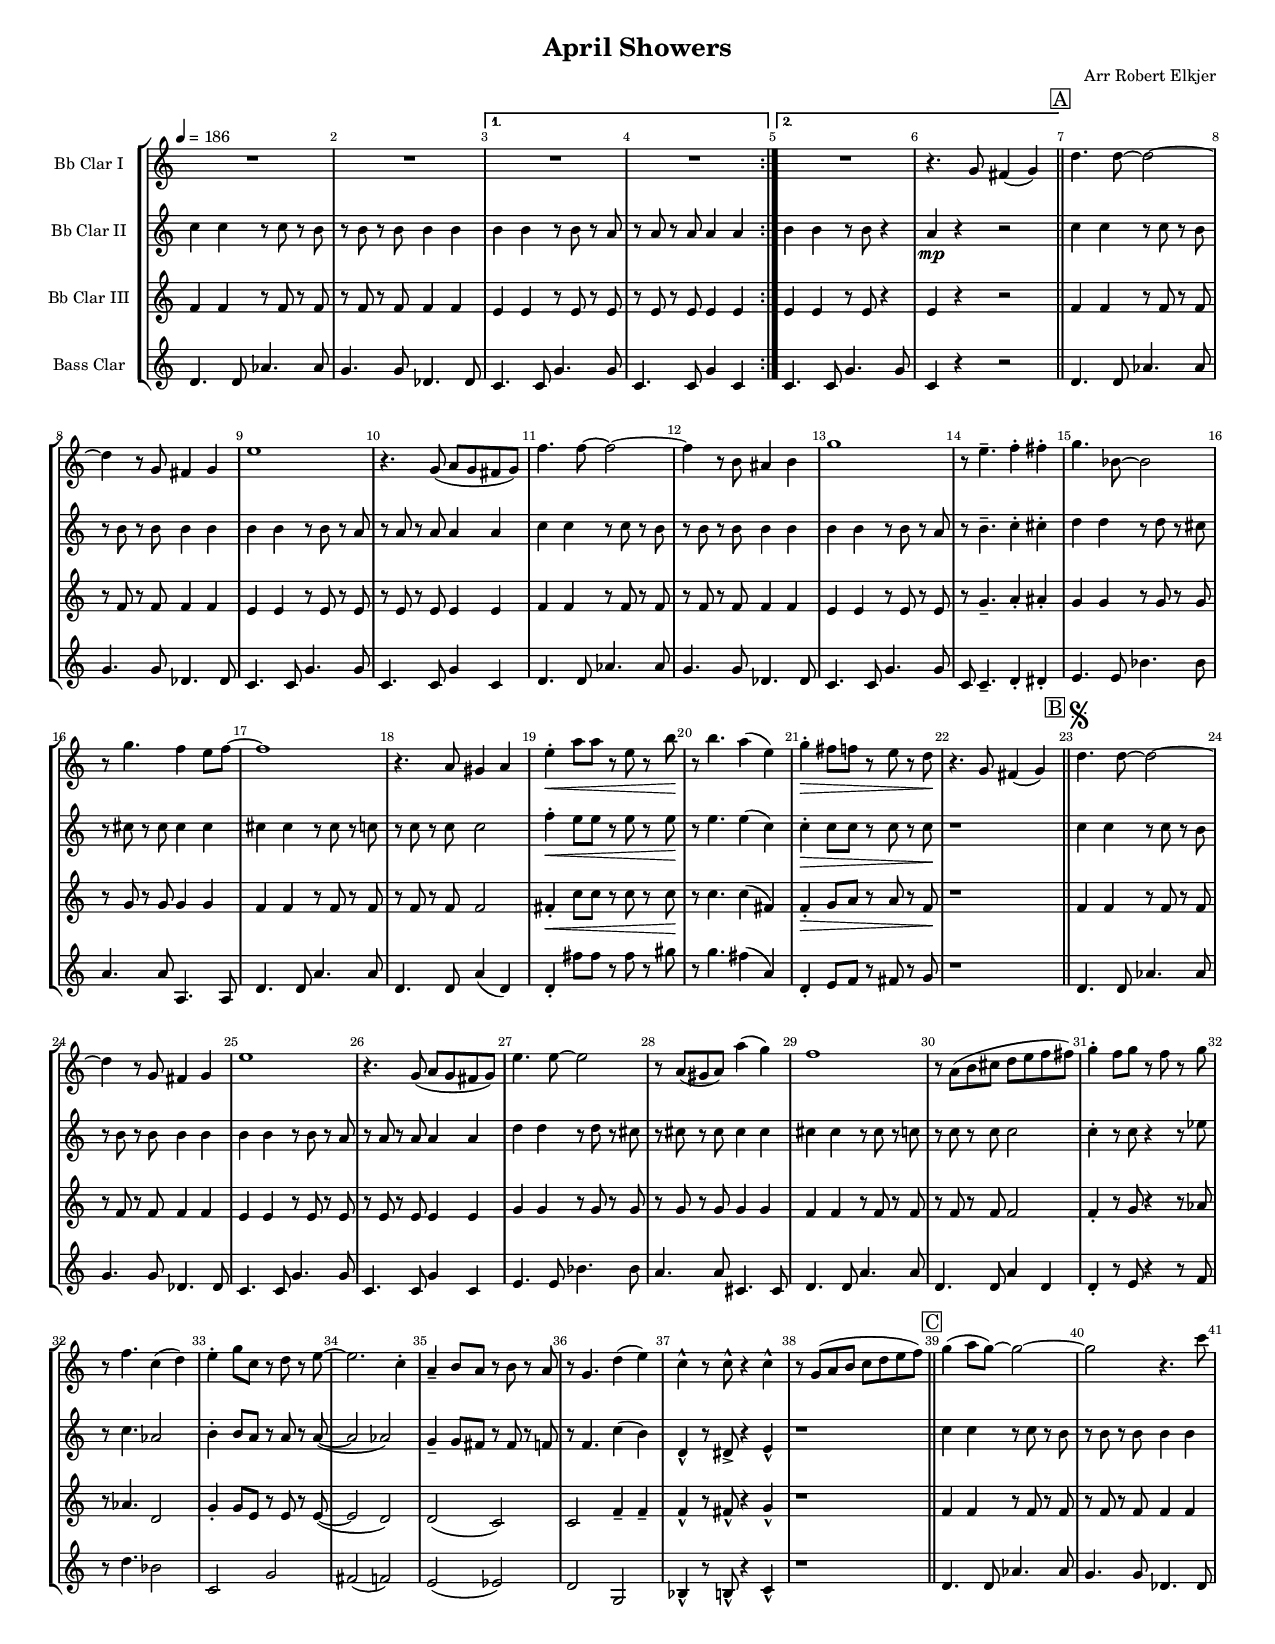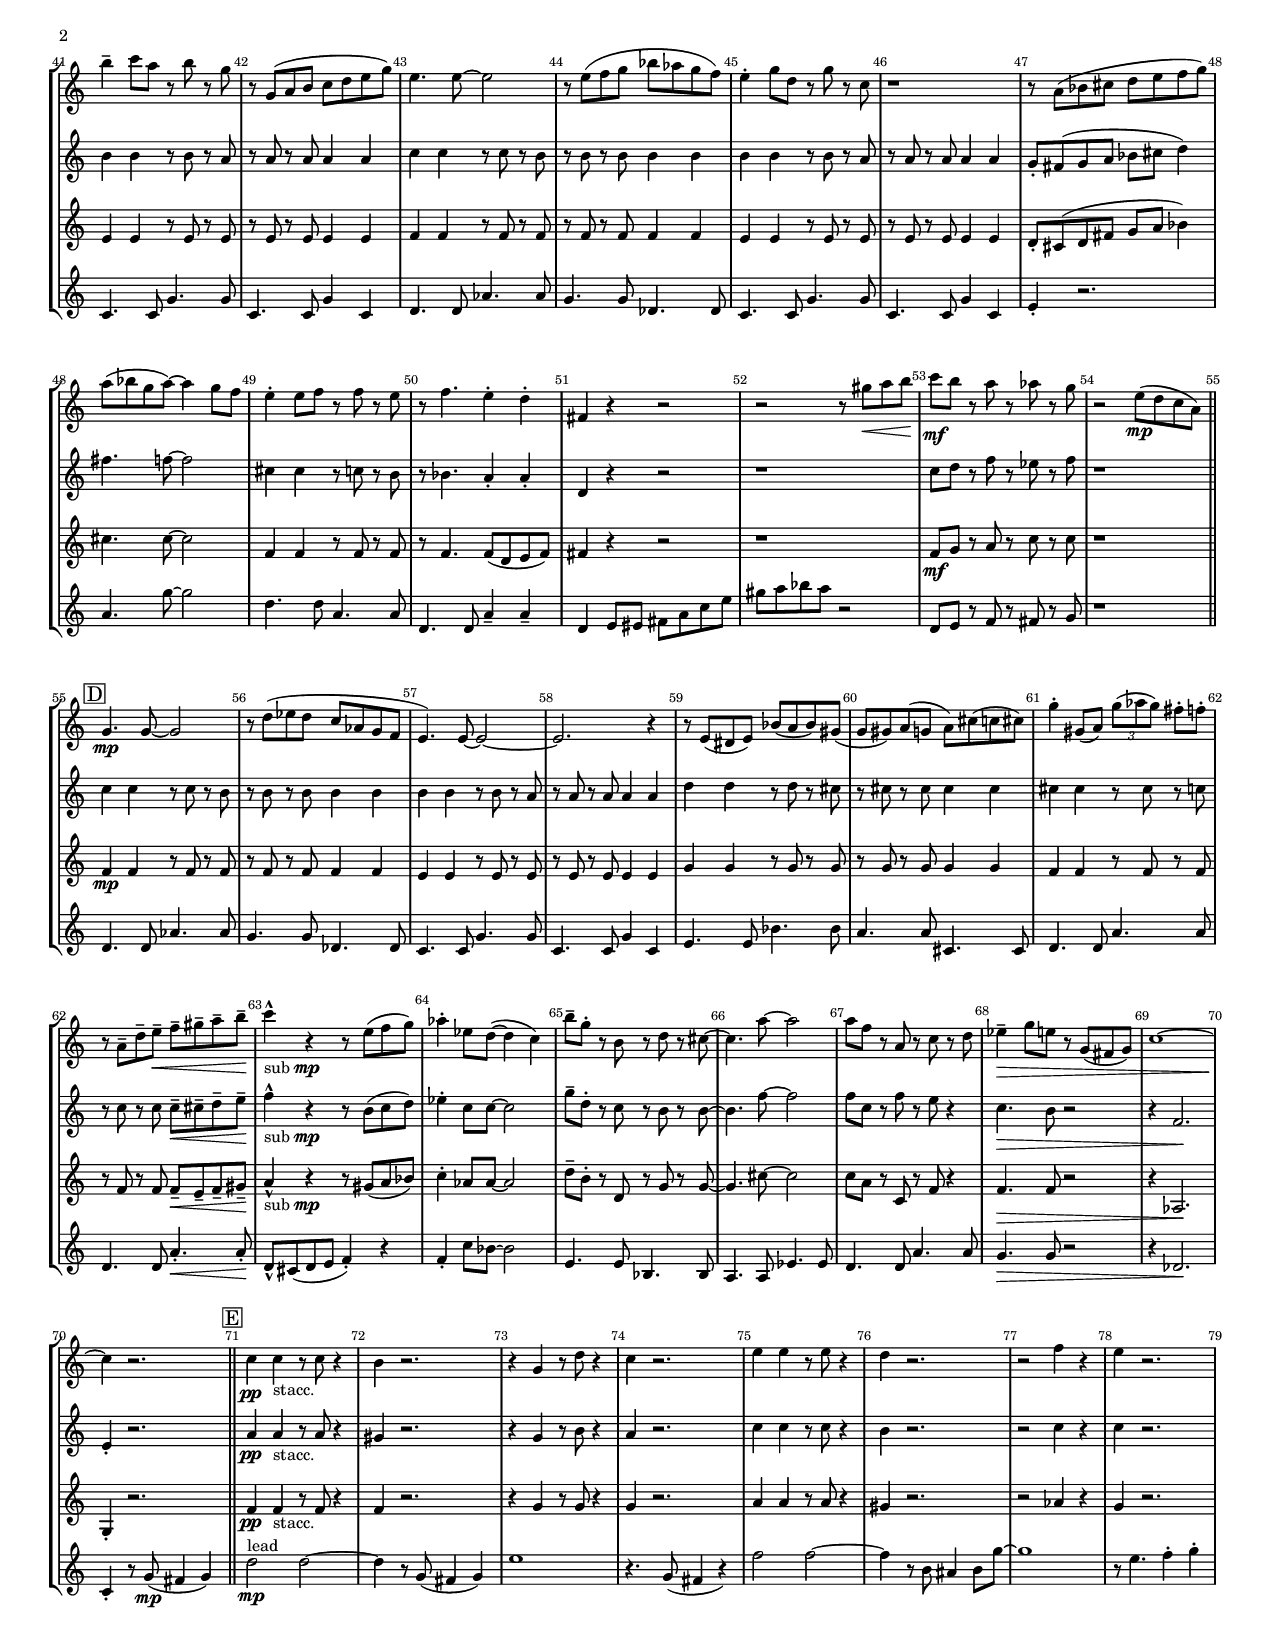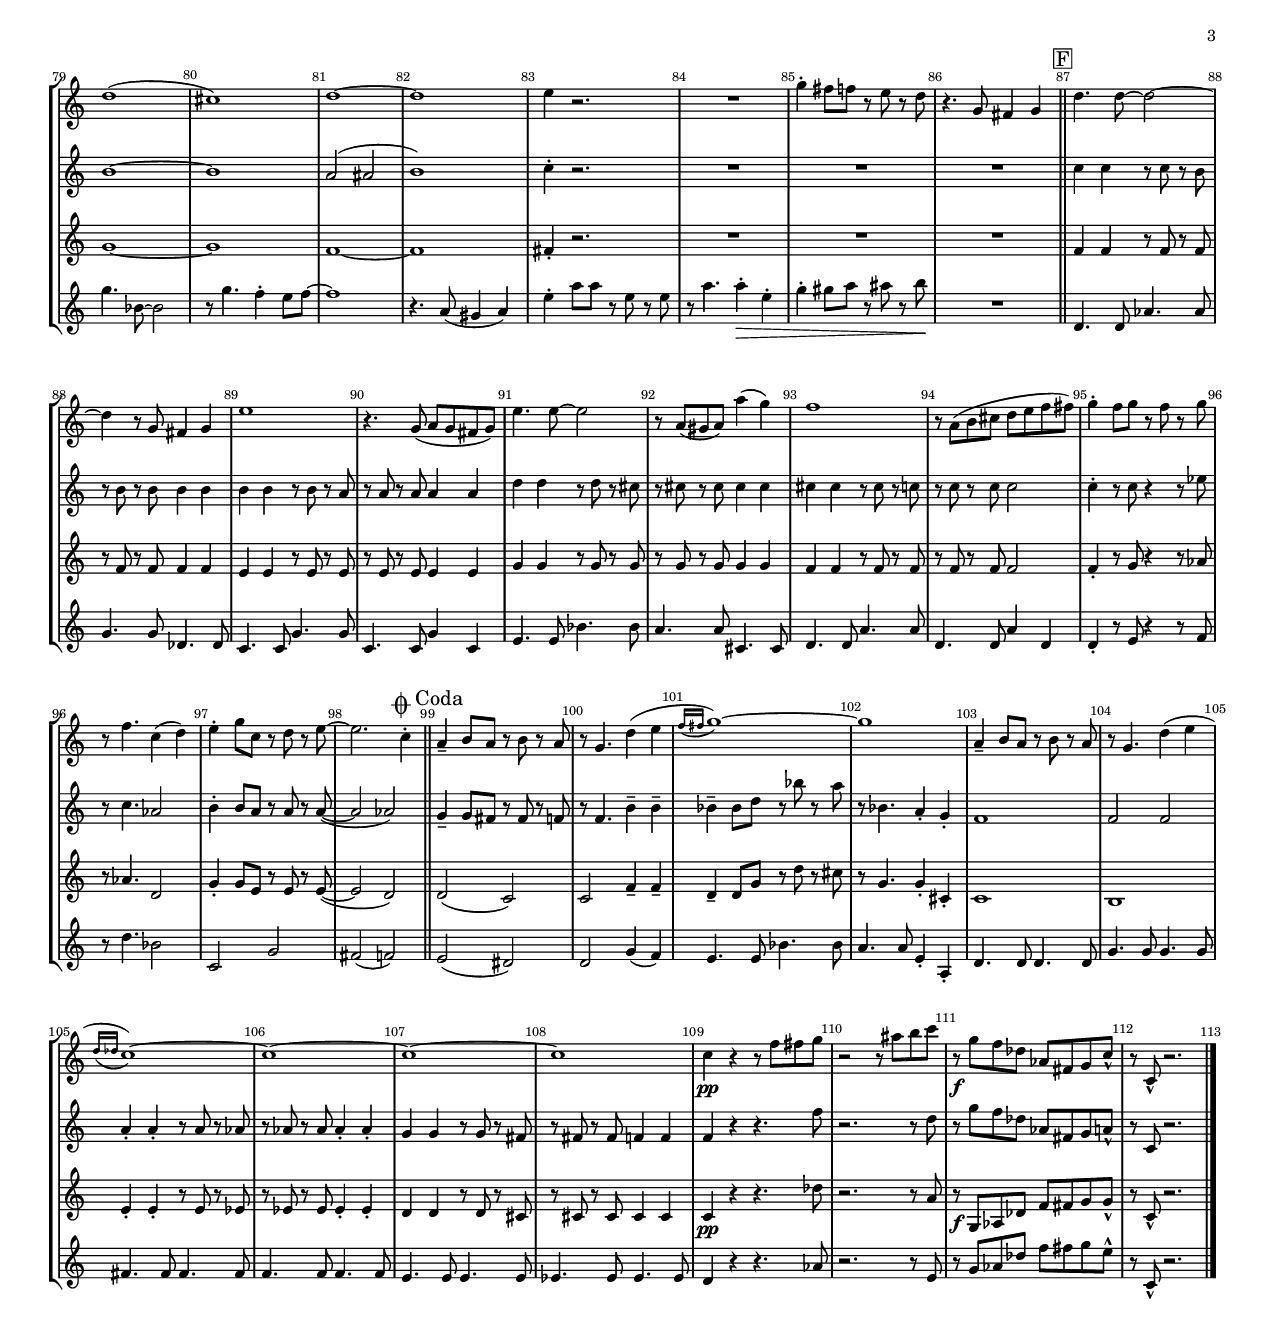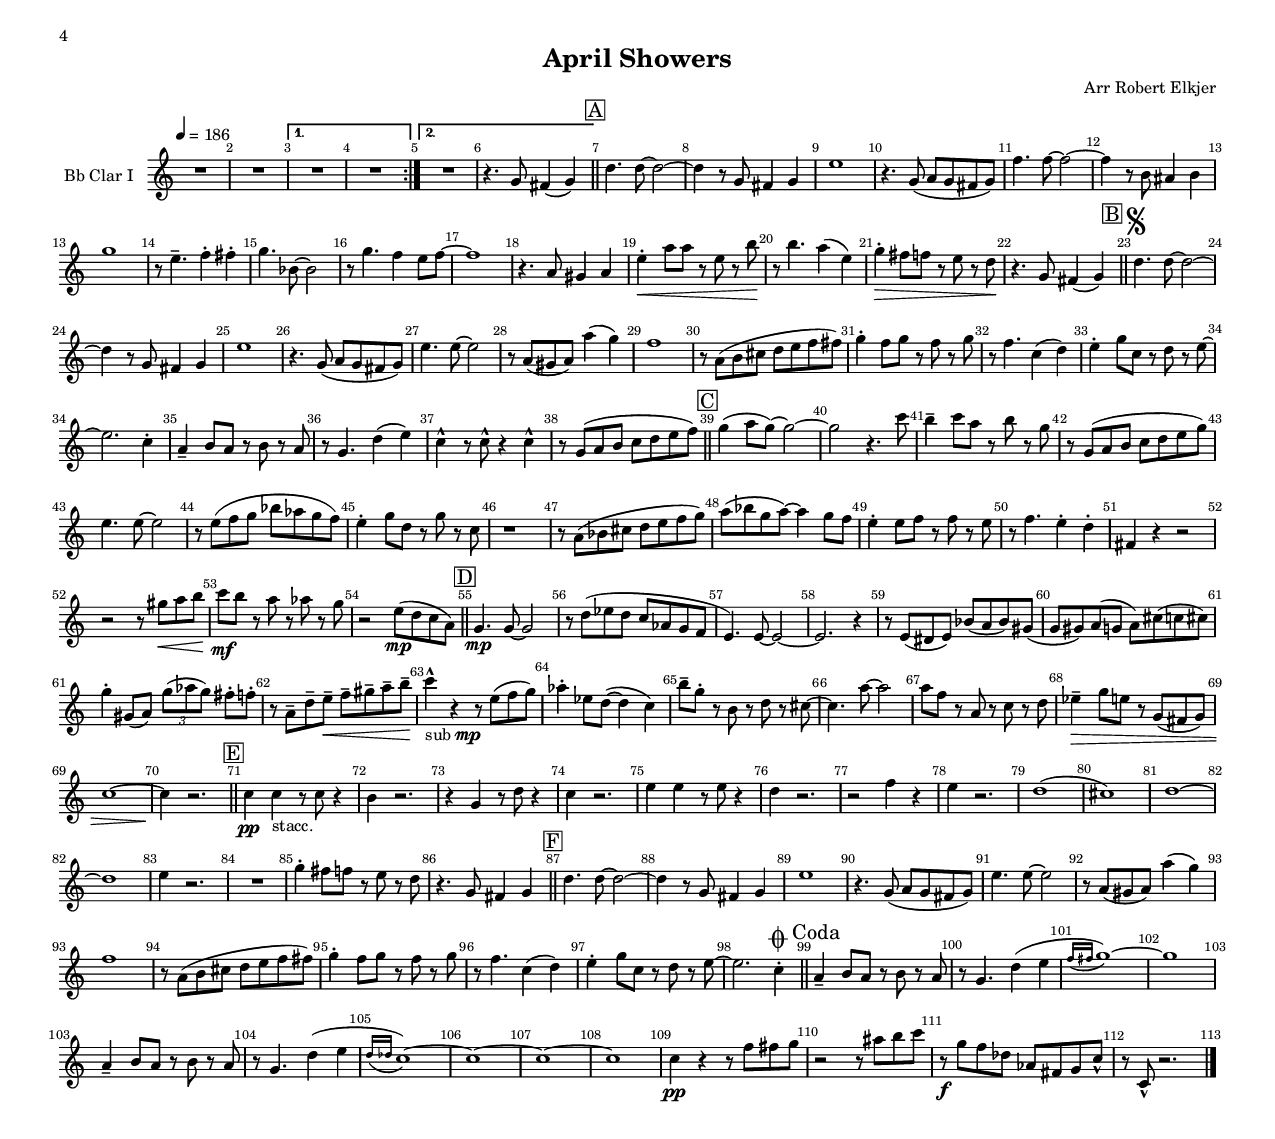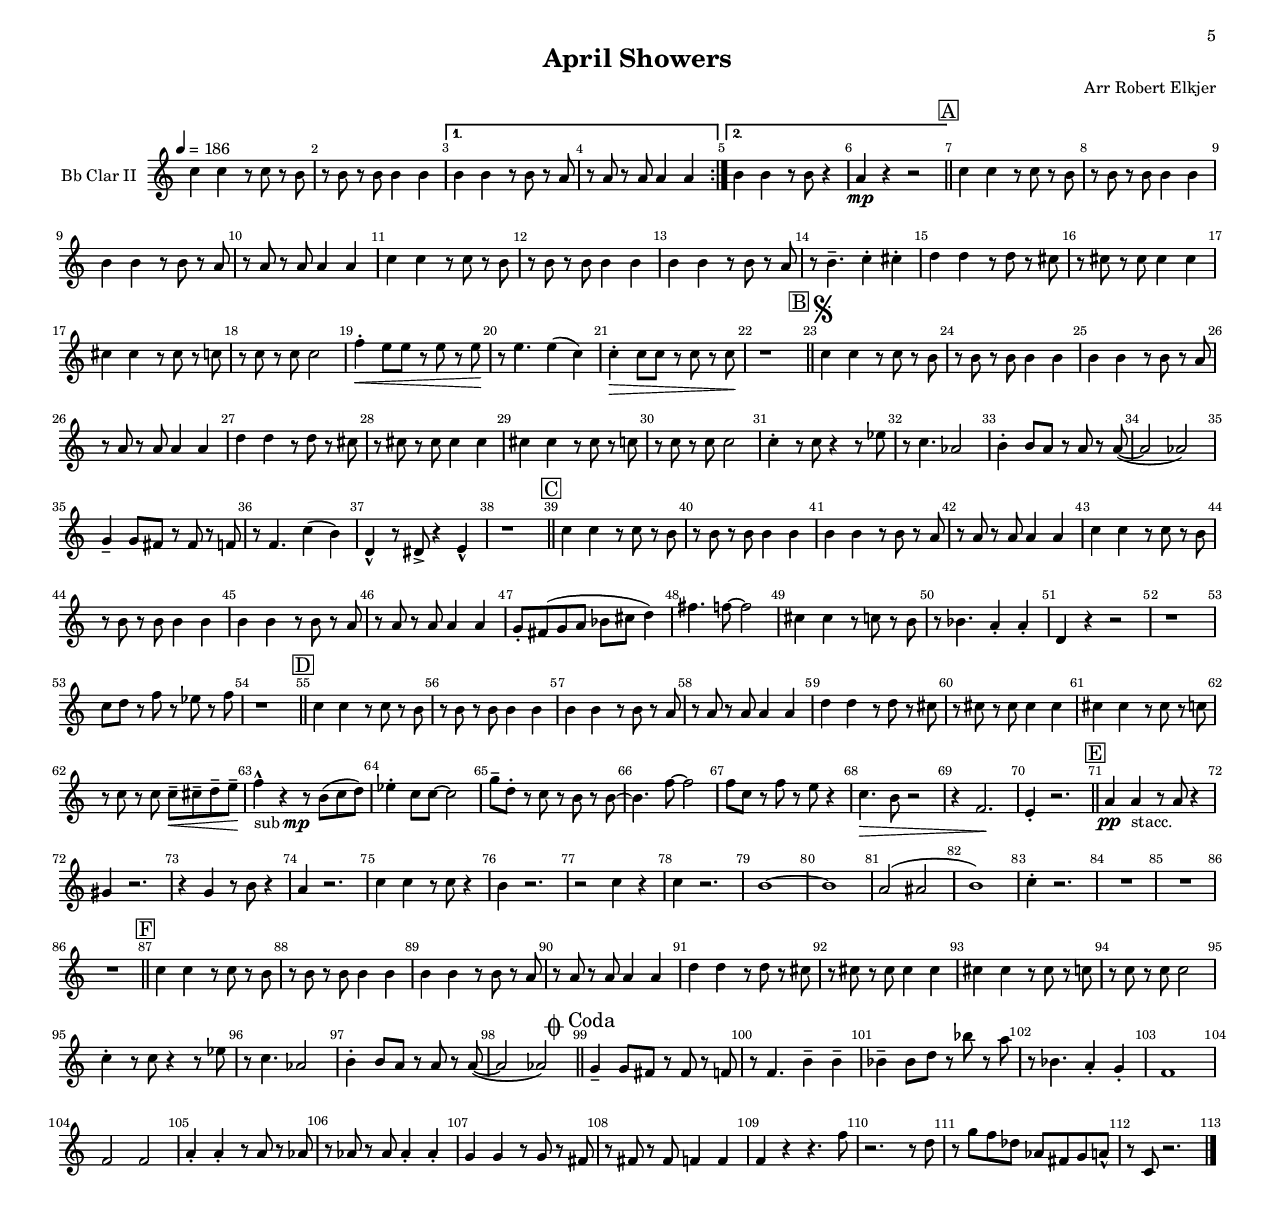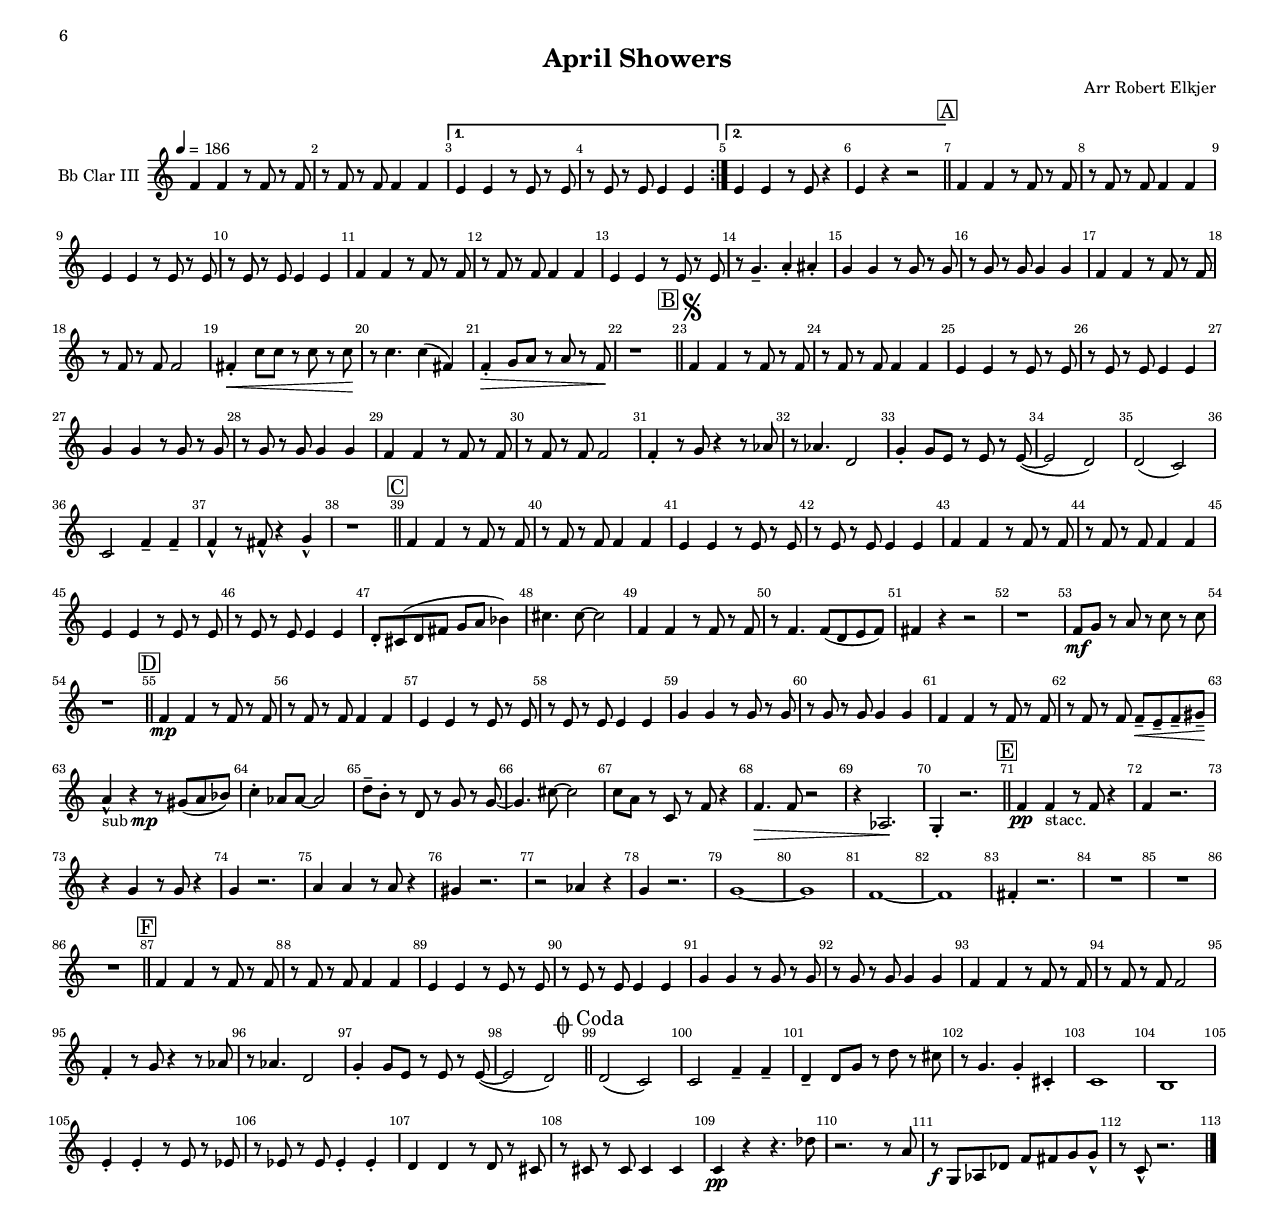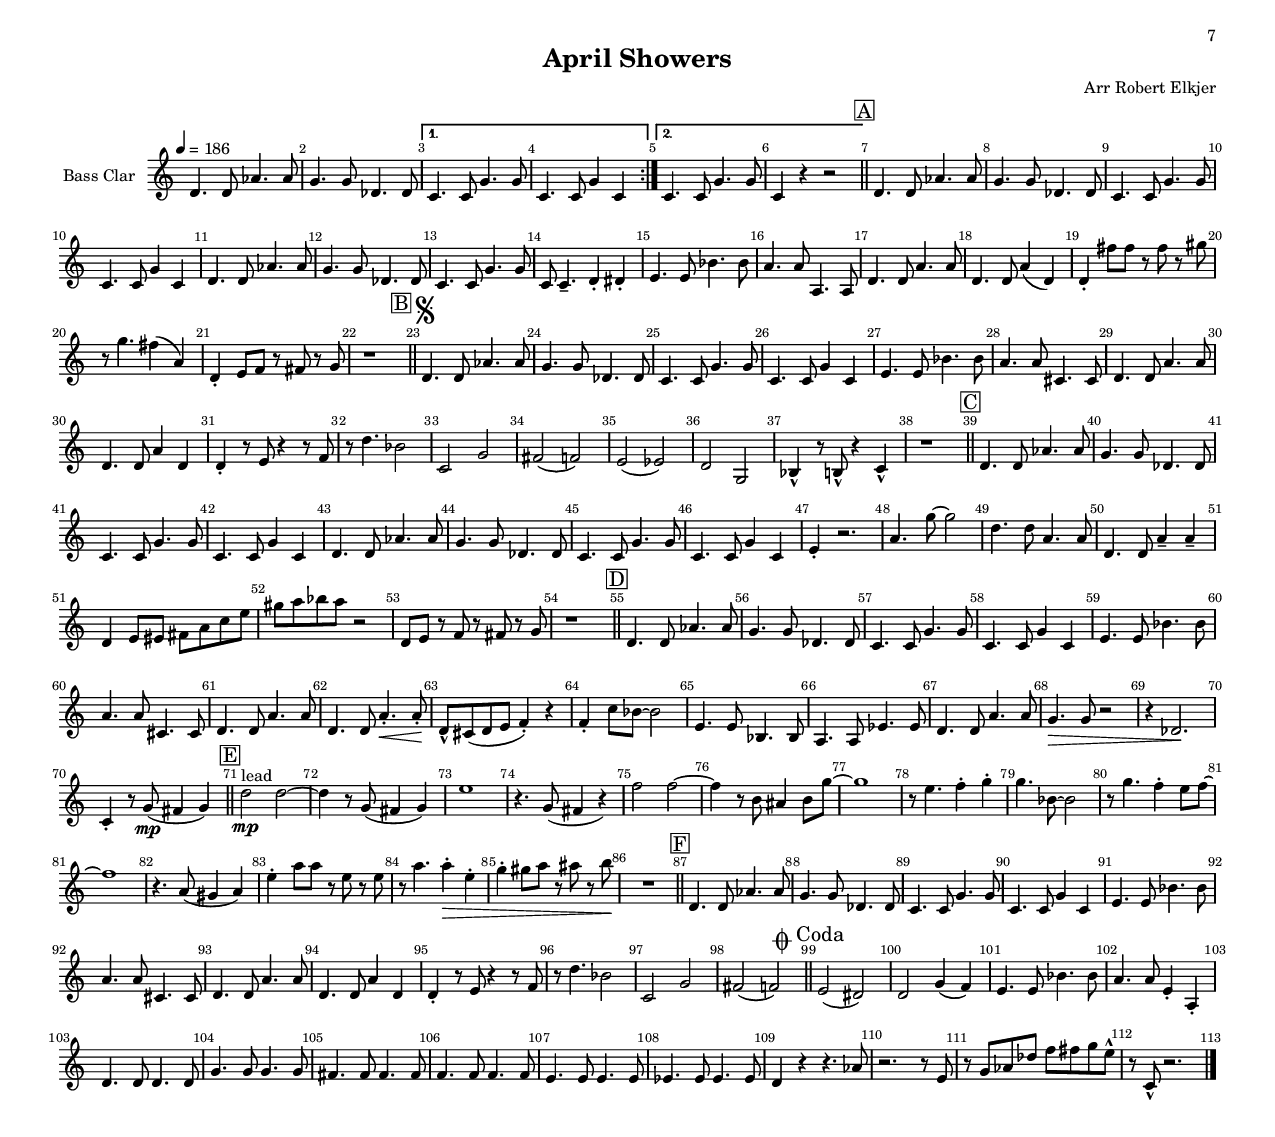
%{
    Comments
%}
\version "2.12.3"
\include "english.ly"

#(set-default-paper-size "letter" )

\paper {
    #(set-paper-size "letter")
    ragged-last-bottom = ##t
}

\header {
    title = "April Showers"
    arranger = "Arr Robert Elkjer"
}




prefix = {
  \time 4/4
  \tempo 4 = 186
  \override Staff.TimeSignature #'stencil = ##f
  \override Staff.TimeSignature #'style = #'()
  \override Score.BarNumber #'break-visibility = #all-visible
  \override Score.BarNumber #'self-alignment-X = #0
  \override Score.BarNumber #'self-alignment-Y = #1
}

subMp = \markup { sub \dynamic mp }


%
% Define the parts.
%

notation = {
  \clef treble \key a \major
  \prefix

  \repeat volta 2 { s1 s1 }
  \alternative { { s1 s1 } { s1 s1 } }
  \bar "||" \mark \markup{ \box A }

  % Letter A

  s1*16
  \bar "||" \mark \markup{ \box B \musicglyph #"scripts.segno" }
  s1*16
  \bar "||" \mark \markup{ \box C }
  s1*16
  \bar "||" \mark \markup{ \box D  }
  s1*16
  \bar "||" \mark \markup{ \box E }
  s1*16
  \bar "||" \mark \markup{ \box F }
  s1*12
  \bar "||" \mark \markup { \musicglyph #"scripts.coda" Coda }
  s1*14
  \bar "|."
}



% Clarinet I

clarI = \relative c' {
  \set Staff.instrumentName = #"Bb Clar I "
  \set Staff.midiInstrument = #"clarinet"

  \prefix

  \repeat volta 2 { R1 R1 }
  \alternative { { R1 R1 } { R1 r4. e8 ds4( e4) } }

  % Letter A

  b'4. b8~b2~ | 
  b4 r8 e,8 ds4 e4 | cs'1 | r4. e,8( fs e ds e) | d'4. d8~d2~ | 
      d4 r8 gs,8 fss4 gs4 | e'1 | r8 cs4.-- d4-. ds4-. |

  e4. g,8~g2 | r8 e'4. d4 cs8 d8~ | d1 | r4. fs,8 es4 fs4 |
    cs'4-.\< fs8 fs r cs r gs'\! | r gs4. fs4( cs4) | e-.\> ds8 d r cs r b\! |

  % Page 2

  r4. e,8 ds4( e4 ) |
  
  % Letter B

  b'4. b8~b2~ | b4 r8 e,8 ds4 e4 | cs'1 | r4. e,8( fs e ds e) |
    cs'4. cs8~cs2 | r8 fs,8( es fs) fs'4( e4) |

  d1 | r8 fs,8( gs as b cs d ds) | e4-. d8 e r d r e | r d4. a4( b) |
    cs4-. e8 a, r b r cs~ | cs2. a4-. |
    fs4-- gs8 fs r gs r fs |

  r8 e4. b'4( cs) | a4-^ r8 a8-^ r4 a4-^ | r8 e( fs gs a b cs d)  |
  
  % Letter C

  e4( fs8 e~) e2~ | e2 r4. a8 | gs4-- a8 fs r gs r e | r8 e,( fs gs a b cs e) |

  cs4. cs8~cs2 | r8 cs( d e g f e d) | cs4-. e8 b r e r a, | r1 |
    r8 fs( g as b cs d e) | fs( g e fs~) fs4 e8 d | cs4-. cs8 d r d r cs |

  % Page 3

  r8 d4. cs4-. b-. | ds, r4 r2 | r2 r8 es'8\< fs gs\! | a \mf gs r fs r f r e |
  r2 cs8( \mp b a fs) |

  % Lettter D

  e4. \mp e8~e2 | r8 b'( c b a f e d |
  cs4.) cs8~cs2~ | cs2. r4 | r8 cs8( bs cs) g'( fs g) es( | 
  e es) fs( e fs) as( a as) | e'4-. es,8( fs) \times 2/3 { e'( f e) } ds-. d-. |
    r8 fs,-- b-- cs--\< d-- es-- fs-- gs--\! | a4-^_\subMp r4 r8 cs,8( d e) |
  f4-. c8 b~( b4 a) | gs'8-- e-. r gs, r b r as~ | as4. fs'8~fs2 |
    fs8 d r fs, r a r b | c4--\> e8 cs r e,( ds e) | a1~ | a4 \! r2. |
  
  % Letter E

  a4 \pp a4_"stacc."  r8 a r4 | gs4 r2. | r4 e r8 b' r4 | a r2. |
    cs4 cs r8 cs r4 | b4 r2. | r2 d4 r | cs r2. |

  % Page 4

  b1( | as1) | b1~ | b1 | cs4 r2. | R1 | e4-. ds8 d r cs r b | 
    r4. e,8 ds4 e4 |

  % Letter F - new section.

  b'4. b8~b2~ | b4 r8 e,8 ds4 e4 | cs'1 | r4. e,8( fs e ds e) |
    cs'4. cs8~cs2 | r8 fs,8( es fs) fs'4( e4) |

  d1 | r8 fs,8( gs as b cs d ds) | e4-. d8 e r d r e | r d4. a4( b) |
    cs4-. e8 a, r b r cs~ | cs2. a4-. |

  % Coda

  fs4-- gs8 fs r gs r fs |
  r8 e4. b'4( cs | \appoggiatura { d16[ ds] } e1)~ | e1 |
    fs,4-- gs8 fs r gs r fs | r e4. b'4( cs4 | \appoggiatura { b16[ bf] } a1)~ |
  a1~ | a1~ | a1 | a4\pp r4 r8 d ds e | r2 r8 fss gs a |
    r8\f e d bf f ds e a-^ | r8 a,-^ r2. \bar "|."
}

% Clarinet II

clarII = \relative c'' {
  \set Staff.instrumentName = #"Bb Clar II "
  \set Staff.midiInstrument = #"clarinet"

  \prefix

  \repeat volta 2 { a4 a4 r8 a8 r8 gs8 | r8 gs8 r8 gs8 gs4 gs4 }
  \alternative {
    { gs4 gs4 r8 gs8 r8 fs8 | r8 fs8 r8 fs8 fs4 fs4 }
    { gs4 gs4 r8 gs8 r4 | fs4\mp r4 r2 }
  } |

  % Letter A

  a4 a r8 a r gs | r gs r gs gs4 gs | gs4 gs r8 gs r fs | r fs r fs fs4 fs |
  a4 a r8 a r gs | r gs r gs gs4 gs | gs4 gs r8 gs r fs | r8 gs4.-- a4-. as4-. |

  b4 b r8 b r as | r as r as as4 as | as4 as r8 as r a | r a r a a2 |
    d4-.\< cs8 cs r cs r cs\! | r cs4. cs4( a4) | a4-.\> a8 a r a r a\! |

  % Page 2

  r1 |

  % Letter B

  a4 a r8 a r gs | r gs r gs gs4 gs | gs4 gs r8 gs r fs | r fs r fs fs4 fs |
    b4 b r8 b r as | r as r as as4 as | 

  as4 as r8 as r a | r a r a a2 | a4-. r8 a r4 r8 c8 | r8 a4. f2 |
    gs4-. gs8 fs r fs r fs~( | fs2 f2)  |
    e4-- e8 ds r ds r d |

  r8 d4. a'4( gs) | b,-^ r8 bs-> r4 cs-^ | r1 |
    
  % Letter C

  a'4 a r8 a r gs | r gs r gs gs4 gs | gs4 gs r8 gs r fs | r fs r fs fs4 fs |
  a4 a r8 a r gs | r gs r gs gs4 gs | gs4 gs r8 gs r fs | r fs r fs fs4 fs |
    e8-. ds( e fs g as b4) | ds4. d8~d2 | as4 as r8 a r gs |

  % Page 3

  r8 g4. fs4-. fs-. | b,4 r4 r2 | r1 | a'8 b r d r c r d | r1 |

  % Letter D

    a4 a r8 a r gs | r gs r gs gs4 gs | 
  gs4 gs r8 gs r fs | r fs r fs fs4 fs | b4 b r8 b r as | r as r as as4 as | 
    as4 as r8 as r a | r a r a a--\< as-- b-- cs--\! | d4-^_\subMp r4 r8 gs,( a b) |
  c4-. a8 a~a2 | e'8-- b-. r a r gs r gs~ | gs4. d'8~d2 | 
    d8 a r d r cs r4 | a4.\> gs8 r2 | r4 d2. \! | cs4-. r2. |

  % Letter E

  fs4\pp fs_"stacc." r8 fs r4 | es4 r2. | r4 e4 r8 gs8 r4 fs4 r2. |
      a4 a4 r8 a8 r4 | gs4 r2. | r2 a4 r4 | a4 r2. |

  % Page 4

  gs1~ | gs1 | fs2( fss2 | gs1) | a4-. r2. | R1 | R1 | R1 |

  % Letter F - new section.

  a4 a r8 a r gs | r gs r gs gs4 gs | gs4 gs r8 gs r fs | r fs r fs fs4 fs |
    b4 b r8 b r as | r as r as as4 as | 

  as4 as r8 as r a | r a r a a2 | a4-. r8 a r4 r8 c8 | r8 a4. f2 |
    gs4-. gs8 fs r fs r fs~( | fs2 f2)  |

  % Coda

   e4-- e8 ds r ds r d |
    r8 d4. gs4-- gs-- | g-- g8 b r g' r fs | r g,4. fs4-. e-. | d1 |
    d2 d2 | fs4-. fs4-. r8 fs r f |
  r f r f f4-. f4-. | e4 e4 r8 e r ds | r ds r ds d4 d4 | d4 r4 r4. d'8 |
    r2. r8 b8 | r8 e d bf f ds e fs-^ | r8 a,8 r2. \bar "|."
}

% Clarinet III

clarIII = \relative c' {
  \set Staff.instrumentName = #"Bb Clar III "
  \set Staff.midiInstrument = #"clarinet"

  \prefix

  \repeat volta 2 { d4 d r8 d r d | r d r d d4 d4 }
  \alternative {
    { cs4 cs r8 cs r cs | r cs r cs cs4 cs4 }
    { cs4 cs4 r8 cs8 r4 | cs4 r4 r2 }
  } |

  % Letter A

  d4 d r8 d r d | r d r d d4 d4 | cs4 cs r8 cs r cs | r cs r cs cs4 cs4 |
    d4 d r8 d r d | r d r d d4 d4 | cs4 cs r8 cs r cs | r e4.-- fs4-. fss4-. |

  e4 e r8 e r e | r e r e e4 e | d d r8 d r d | r d r d d2 |
    ds4-.\< a'8 a r a r a\! | r a4. a4( ds,) | d4-.\> e8 fs r fs r d\! |

  % Page 2

  r1 |

  % Letter B

  d4 d r8 d r d | r d r d d4 d4 | cs4 cs r8 cs r cs | r cs r cs cs4 cs4 |
    e4 e r8 e r e | r e r e e4 e4 |
  d4 d r8 d r d | r d r d d2 | d4-. r8 e8 r4 r8 f8 | r8 f4. b,2 |
    e4-. e8 cs r cs r cs~( | cs2 b2) |
    b2( a2) |
  a2 d4-- d-- | d4-^ r8 ds-^ r4 e4-^ | r1 |

  % Letter C

  d4 d r8 d r d | r d r d d4 d4 | cs4 cs r8 cs r cs | r cs r cs cs4 cs4 |
  d4 d r8 d r d | r d r d d4 d4 | cs4 cs r8 cs r cs | r cs r cs cs4 cs4 |
    b8-. as( b ds e fs g4) | as4. as8~as2 | d,4 d r8 d r d |

  % Page 3

  r8 d4. d8( b cs d) | ds4 r4 r2 | r1 | d8\mf e r fs r a r a | r1 |

  % Letter D

    d,4\mp d r8 d r d | r d r d d4 d4 | 
  cs4 cs r8 cs r cs | r cs r cs cs4 cs4 | e4 e r8 e r e | r e r e e4 e4 |
    d4 d r8 d r d | r d r d d--\< cs-- d-- es--\! | fs4-^_\subMp r4 r8 es( fs g) |
  a4-. f8 f~f2 | b8-- gs-. r b, r e r e~ | e4. as8~as2 | a8 fs r a, r d r4 | 
    d4.\> d8 r2 | r4 f,2. \! | e4-. r2.  |

  % Letter E

  d'4\pp d4_"stacc." r8 d r4 | d r2. | r4 e4 r8 e r4 | e4 r2. |
    fs4 fs r8 fs r4 | es4 r2. |  r2 f4 r4 | e4 r2. |

  % Page 4

  e1~ | e1 | d1~ | d1 | ds4-. r2. | R1 | R1 | R1 |

  % Letter F - new section.

  d4 d r8 d r d | r d r d d4 d4 | cs4 cs r8 cs r cs | r cs r cs cs4 cs4 |
    e4 e r8 e r e | r e r e e4 e4 |
  d4 d r8 d r d | r d r d d2 | d4-. r8 e8 r4 r8 f8 | r8 f4. b,2 |
    e4-. e8 cs r cs r cs~( | cs2 b2) |

  % Coda

   b2( a2) | a2 d4-- d4-- |
    b4-- b8 e r b' r as | r e4. e4-. as,-. | a1 | gs1 | cs4-. cs-. r8 cs r c |
  r c r c c4-. c4-. | b b r8 b r as | r as r as as4 as4 | a4\pp r4 r4. bf'8 |
    r2. r8 fs8 | r8\f e, f bf d ds e e-^ | r8 a,-^ r2. \bar "|."
}

% Bass Clarinet

bassClar = \relative c' {
  \set Staff.instrumentName = #"Bass Clar "
  \set Staff.midiInstrument = #"clarinet"

  \prefix

  \repeat volta 2 { b4. b8 f'4. f8 | e4. e8 bf4. bf8 }
  \alternative {
    { a4. a8 e'4. e8 | a,4. a8 e'4 a, }
    { a4. a8 e'4. e8 | a,4 r4 r2 }
  } |

  % Letter A

  b4. b8 f'4. f8 | e4. e8 bf4. bf8 | a4. a8 e'4. e8 | a,4. a8 e'4 a, |
  b4. b8 f'4. f8 | e4. e8 bf4. bf8 | a4. a8 e'4. e8 | a,8 a4.-- b4-. bs4-. |

  cs4. cs8 g'4. g8 | fs4. fs8 fs,4. fs8 | b4. b8 fs'4. fs8 | b,4. b8 fs'4( b,4)|
    b4-. ds'8 ds r ds r es | r e4. ds4( fs,4) | b,4-. cs8 d r ds r e |

  % Page 2

  r1 |

  % Letter B

  b4. b8 f'4. f8 | e4. e8 bf4. bf8 | a4. a8 e'4. e8 | a,4. a8 e'4 a, |
    cs4. cs8 g'4. g8 | fs4. fs8 as,4. as8 |
  b4. b8 fs'4. fs8 | b,4. b8 fs'4 b,4 | b4-. r8 cs r4 r8 d | r8 b'4. g2 |
    a,2 e'2 | ds2( d2) | cs2( c2) | 

  b2 e,2 | g4-^ r8 gs-^ r4 a4-^ | r1 |
 
  % Letter C

  b4. b8 f'4. f8 | e4. e8 bf4. bf8 | a4. a8 e'4. e8 | a,4. a8 e'4 a, |
  b4. b8 f'4. f8 | e4. e8 bf4. bf8 | a4. a8 e'4. e8 | a,4. a8 e'4 a, |
    cs4-. r2. | fs4. e'8~e2 | b4. b8 fs4. fs8 |

  % Page 3

  b,4. b8 fs'4-- fs-- | b,4 cs8 css ds fs a cs | es fs g fs r2 |
    b,,8 cs r d r ds r e | r1 |

  % Letter D

    b4. b8 f'4. f8 | e4. e8 bf4. bf8 |
  a4. a8 e'4. e8 | a,4. a8 e'4 a, | cs4. cs8 g'4. g8 | fs4. fs8 as,4. as8 |
    b4. b8 fs'4. fs8 | b,4. b8 fs'4.-.\< fs8-. \! | b,-^ as( b cs d4-.) r4 |
  d4-. a'8 g~g2 | cs,4. cs8 g4. g8 | fs4. fs8 c'4. c8 | 
    b4. b8 fs'4. fs8 | e4. \> e8 r2 | r4 bf2. \! | a4-. r8 e'(\mp ds4 e4) | 
 
  % Letter E

  b'2\mp^lead b2~ | b4 r8 e,8( ds4 e) | cs'1 | r4. e,8( ds4 r4) | d'2 d2~ |
    d4 r8 gs,8 fss4 gs8 e'8~ | e1 | r8 cs4. d4-. e-. |

  % Page 4

  e4. g,8~g2 | r8 e'4. d4-. cs8 d~ | d1 | r4. fs,8( es4 fs4) |
    cs'4-. fs8 fs r cs r cs | r8 fs4. fs4-.\> cs4-. | e-. es8 fs r fss r gs \! |
    R1 |

  % Letter F - new section.

  b,,4. b8 f'4. f8 | e4. e8 bf4. bf8 | a4. a8 e'4. e8 | a,4. a8 e'4 a, |
    cs4. cs8 g'4. g8 | fs4. fs8 as,4. as8 |
  b4. b8 fs'4. fs8 | b,4. b8 fs'4 b,4 | b4-. r8 cs r4 r8 d | r8 b'4. g2 |
    a,2 e'2 | ds2( d2) |

  % Coda

   cs2( bs2) | b2 e4( d4) |
    cs4. cs8 g'4. g8 | fs4. fs8 cs4-. fs,4-. | b4. b8 b4. b8 | e4. e8 e4. e8 |
    ds4. ds8 ds4. ds8 |
  d4. d8 d4. d8 | cs4. cs8 cs4. cs8 | c4. c8 c4. c8 | b4 r4 r4. f'8 |
    r2. r8 cs8 | r8 e f bf d ds e cs-^ | r8 a,8-^ r2. \bar "|."
}


% try a bf  and a c'


parts = {
  <<
    \tag #'clr1  \new Staff  \transpose a c' << \notation \clarI >>
    \tag #'clr2  \new Staff  \transpose a c' << \notation \clarII >>
    \tag #'clr3  \new Staff  \transpose a c' << \notation \clarIII >>
    \tag #'bass  \new Staff  \transpose a c' << \notation \bassClar >>
  >>
}

\score {
  #(set-global-staff-size 14.14 )
  << \context StaffGroup = "quartet" \parts >>
  \midi { 
    \context { \Score tempoWholesPerMinute = #(ly:make-moment 120 8) }
  }
  \layout {
    \context { \RemoveEmptyStaffContext }
  }
}

\bookpart { \score { \keepWithTag #'clr1 \parts } }
\bookpart { \score { \keepWithTag #'clr2 \parts } }
\bookpart { \score { \keepWithTag #'clr3 \parts } }
\bookpart { \score { \keepWithTag #'bass \parts } }
